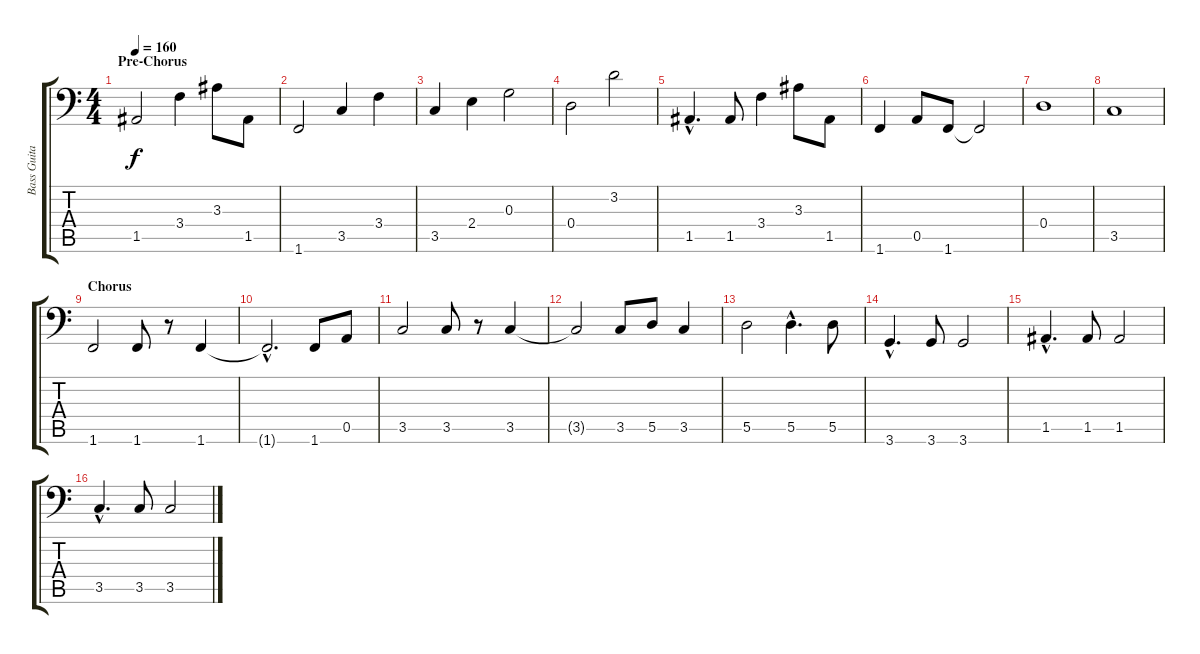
\track ("Bass Guitar" "Bass Guita") {instrument electricbassfinger}
\staff {score tabs}
\tuning (E3 B2 G2 D2 A1 E1) {hide}
\ts (4 4)
\section ("" "Pre-Chorus")
\tempo 160
\clef f4
\ks c
1.5.2{dy f} 3.4.4 3.3.8 1.5.8 |
1.6.2 3.5.4 3.4.4 |
3.5.4 2.4.4 0.3.2 |
0.4.2 3.2.2 |
1.5{hac}.4{d} 1.5.8 3.4.4 3.3.8 1.5.8 |
1.6.4 0.5.8 1.6.8 1.6{t}.2 |
0.4.1 |
3.5.1 |
\section ("" "Chorus")
1.6.2 1.6.8 r.8 1.6.4 |
1.6{hac t}.2{d} 1.6.8 0.5.8 |
3.5.2 3.5.8 r.8 3.5.4 |
3.5{t}.2 3.5.8 5.5.8 3.5.4 |
5.5.2 5.5{hac}.4{d} 5.5.8 |
3.6{hac}.4{d} 3.6.8 3.6.2 |
1.5{hac}.4{d} 1.5.8 1.5.2 |
3.5{hac}.4{d} 3.5.8 3.5.2
